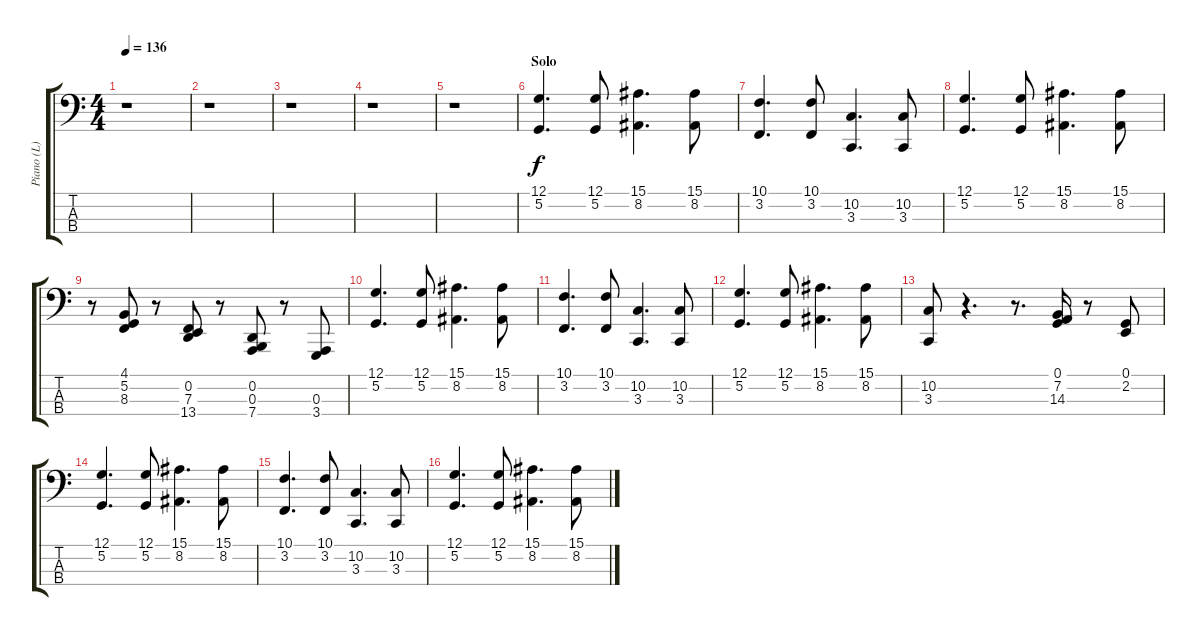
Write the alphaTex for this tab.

\track ("Piano (L)" "Piano (L)") {instrument brightacousticpiano}
\staff {score tabs}
\tuning (G2 D2 A1 E1) {hide}
\ts (4 4)
\tempo 136
\clef f4
\ks c
r.1{dy f} |
r.1 |
r.1 |
r.1 |
r.1 |
\section ("" "Solo")
(12.1 5.2).4{d} (12.1 5.2).8 (15.1 8.2).4{d} (15.1 8.2).8 |
(10.1 3.2).4{d} (10.1 3.2).8 (10.2 3.3).4{d} (10.2 3.3).8 |
(12.1 5.2).4{d} (12.1 5.2).8 (15.1 8.2).4{d} (15.1 8.2).8 |
r.8 (4.1 5.2 8.3).8 r.8 (0.2 7.3 13.4).8 r.8 (0.2 0.3 7.4).8 r.8 (0.3 3.4).8 |
(12.1 5.2).4{d} (12.1 5.2).8 (15.1 8.2).4{d} (15.1 8.2).8 |
(10.1 3.2).4{d} (10.1 3.2).8 (10.2 3.3).4{d} (10.2 3.3).8 |
(12.1 5.2).4{d} (12.1 5.2).8 (15.1 8.2).4{d} (15.1 8.2).8 |
(10.2 3.3).8 r.4{d} r.8{d} (0.1 7.2 14.3).16 r.8 (0.1 2.2).8 |
(12.1 5.2).4{d} (12.1 5.2).8 (15.1 8.2).4{d} (15.1 8.2).8 |
(10.1 3.2).4{d} (10.1 3.2).8 (10.2 3.3).4{d} (10.2 3.3).8 |
(12.1 5.2).4{d} (12.1 5.2).8 (15.1 8.2).4{d} (15.1 8.2).8
